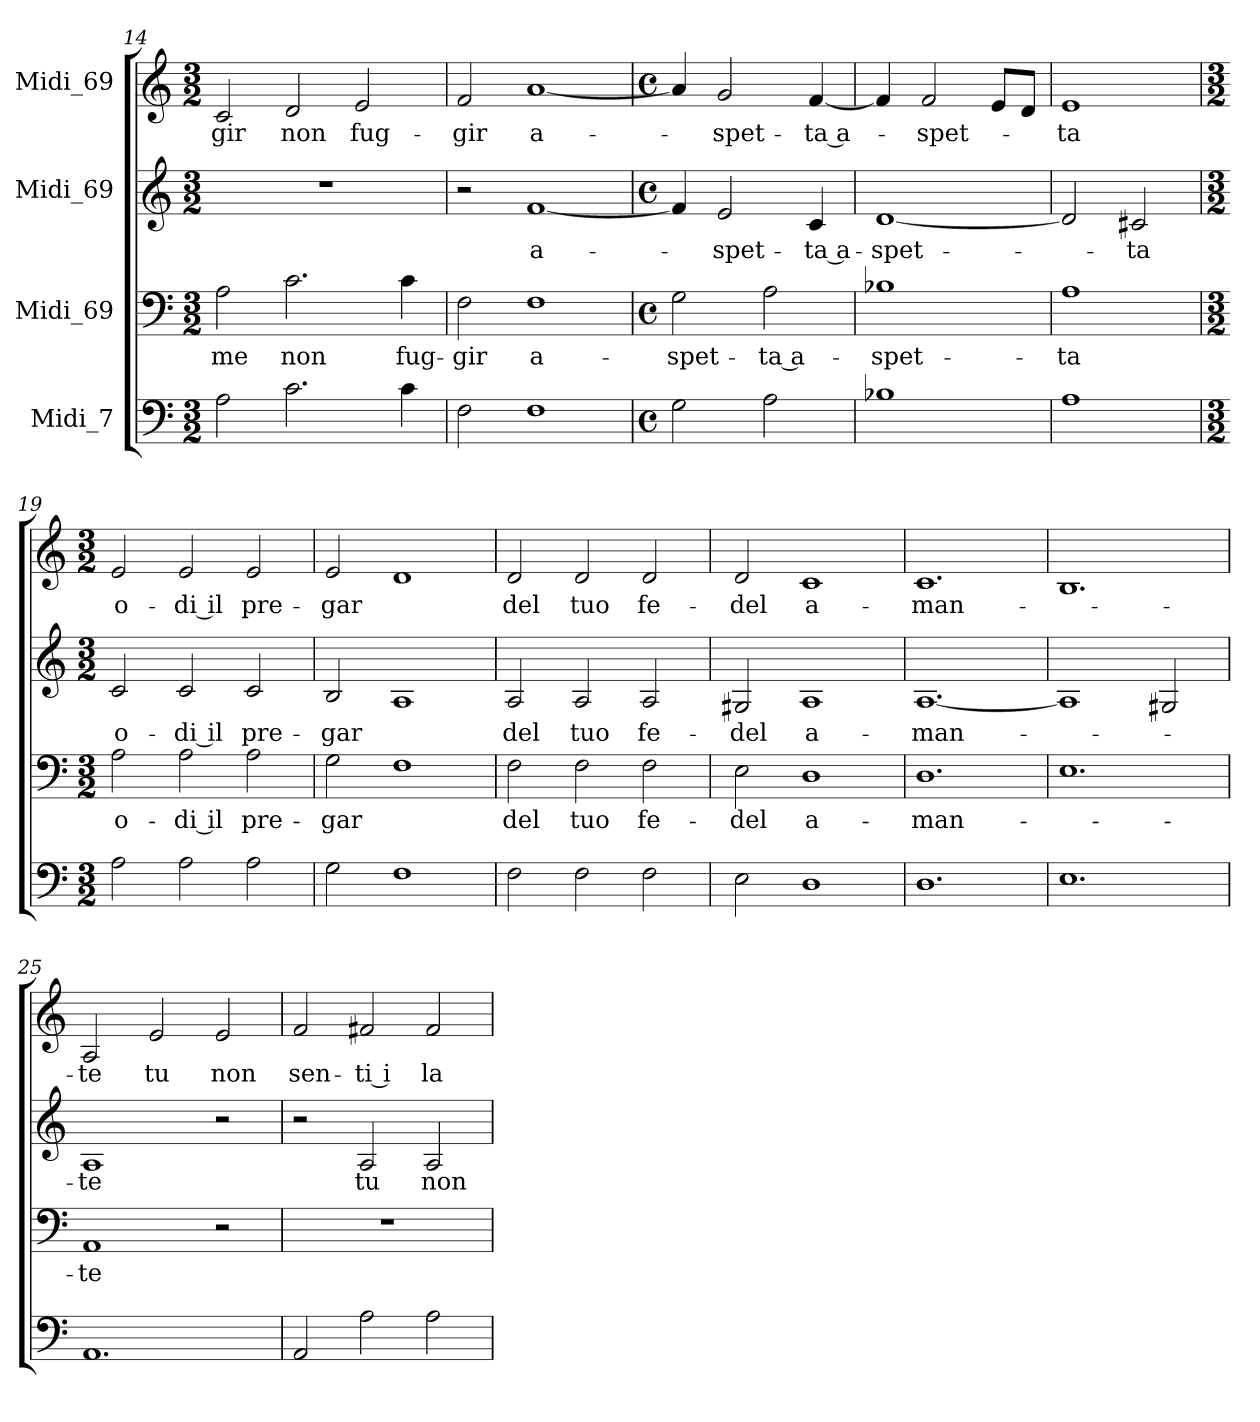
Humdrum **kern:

**kern	**kern	**text	**kern	**text	**kern	**text
*part4	*part3	*part3	*part2	*part2	*part1	*part1
*staff4	*staff3	*staff3	*staff2	*staff2	*staff1	*staff1
*I"Midi_7	*I"Midi_69	*	*I"Midi_69	*	*I"Midi_69	*
!!LO:LB:g=z
*clefF4	*clefF4	*	*clefG2	*	*clefG2	*
*k[]	*k[]	*	*k[]	*	*k[]	*
*C:	*C:	*	*C:	*	*C:	*
*M3/2	*M3/2	*	*M3/2	*	*M3/2	*
=14	=14	=14	=14	=14	=14	=14
!	!	!LO:LY:b	!LO:N:vis=1	!	!	!LO:LY:b
2A	2A	me	1.r	.	2c	-gir
!	!	!LO:LY:b	!	!	!	!LO:LY:b
2.c	2.c	non	.	.	2d	non
!	!	!	!	!	!	!LO:LY:b
.	.	.	.	.	2e	fug-
!	!	!LO:LY:b	!	!	!	!
4c	4c	fug-	.	.	.	.
=15	=15	=15	=15	=15	=15	=15
!	!	!LO:LY:b	!	!	!	!LO:LY:b
2F	2F	-gir	2r	.	2f	-gir
!	!	!LO:LY:b	!	!LO:LY:b	!	!LO:LY:b
1F	1F	a-	[1f	a-	[1a	a-
=16	=16	=16	=16	=16	=16	=16
*M4/4	*M4/4	*	*M4/4	*	*M4/4	*
*met(c)	*met(c)	*	*met(c)	*	*met(c)	*
!	!	!LO:LY:b	!	!	!	!
2G	2G	-spet-	4f]	.	4a]	.
!	!	!	!	!LO:LY:b	!	!LO:LY:b
.	.	.	2e	-spet-	2g	-spet-
!	!	!LO:LY:b	!	!	!	!
2A	2A	-ta a-	.	.	.	.
!	!	!	!	!LO:LY:b	!	!LO:LY:b
.	.	.	4c	-ta a-	[4f	-ta a-
=17	=17	=17	=17	=17	=17	=17
!	!	!LO:LY:b	!	!LO:LY:b	!	!
1B-X	1B-X	-spet-	[1d	-spet-	4f]	.
!	!	!	!	!	!	!LO:LY:b
.	.	.	.	.	2f	-spet-
.	.	.	.	.	8eL	.
.	.	.	.	.	8dJ	.
=18	=18	=18	=18	=18	=18	=18
!	!	!LO:LY:b	!	!	!	!LO:LY:b
1A	1A	-ta	2d]	.	1e	-ta
!	!	!	!	!LO:LY:b	!	!
.	.	.	2c#X	-ta	.	.
=19	=19	=19	=19	=19	=19	=19
*M3/2	*M3/2	*	*M3/2	*	*M3/2	*
!	!	!LO:LY:b	!	!LO:LY:b	!	!LO:LY:b
2A	2A	o-	2c	o-	2e	o-
!	!	!LO:LY:b	!	!LO:LY:b	!	!LO:LY:b
2A	2A	-di il	2c	-di il	2e	-di il
!	!	!LO:LY:b	!	!LO:LY:b	!	!LO:LY:b
2A	2A	pre-	2c	pre-	2e	pre-
=20	=20	=20	=20	=20	=20	=20
!	!	!LO:LY:b	!	!LO:LY:b	!	!LO:LY:b
2G	2G	-gar	2B	-gar	2e	-gar
1F	1F	.	1A	.	1d	.
!!LO:LB:g=z
=21	=21	=21	=21	=21	=21	=21
!	!	!LO:LY:b	!	!LO:LY:b	!	!LO:LY:b
2F	2F	del	2A	del	2d	del
!	!	!LO:LY:b	!	!LO:LY:b	!	!LO:LY:b
2F	2F	tuo	2A	tuo	2d	tuo
!	!	!LO:LY:b	!	!LO:LY:b	!	!LO:LY:b
2F	2F	fe-	2A	fe-	2d	fe-
=22	=22	=22	=22	=22	=22	=22
!	!	!LO:LY:b	!	!LO:LY:b	!	!LO:LY:b
2E	2E	-del	2G#X	-del	2d	-del
!	!	!LO:LY:b	!	!LO:LY:b	!	!LO:LY:b
1D	1D	a-	1A	a-	1c	a-
=23	=23	=23	=23	=23	=23	=23
!	!	!LO:LY:b	!	!LO:LY:b	!	!LO:LY:b
1.D	1.D	-man-	[1.A	-man-	1.c	-man-
=24	=24	=24	=24	=24	=24	=24
1.E	1.E	.	1A]	.	1.B	.
.	.	.	2G#X	.	.	.
=25	=25	=25	=25	=25	=25	=25
!	!	!LO:LY:b	!	!LO:LY:b	!	!LO:LY:b
1.AA	1AA	-te	1A	-te	2A	-te
!	!	!	!	!	!	!LO:LY:b
.	.	.	.	.	2e	tu
!	!	!	!	!	!	!LO:LY:b
.	2r	.	2r	.	2e	non
=26	=26	=26	=26	=26	=26	=26
!	!LO:N:vis=1	!	!	!	!	!LO:LY:b
2AA	1.r	.	2r	.	2f	sen-
!	!	!	!	!LO:LY:b	!	!LO:LY:b
2A	.	.	2A	tu	2f#X	-ti i
!	!	!	!	!LO:LY:b	!	!LO:LY:b
2A	.	.	2A	non	2f#	la-
=	=	=	=	=	=	=
*-	*-	*-	*-	*-	*-	*-
